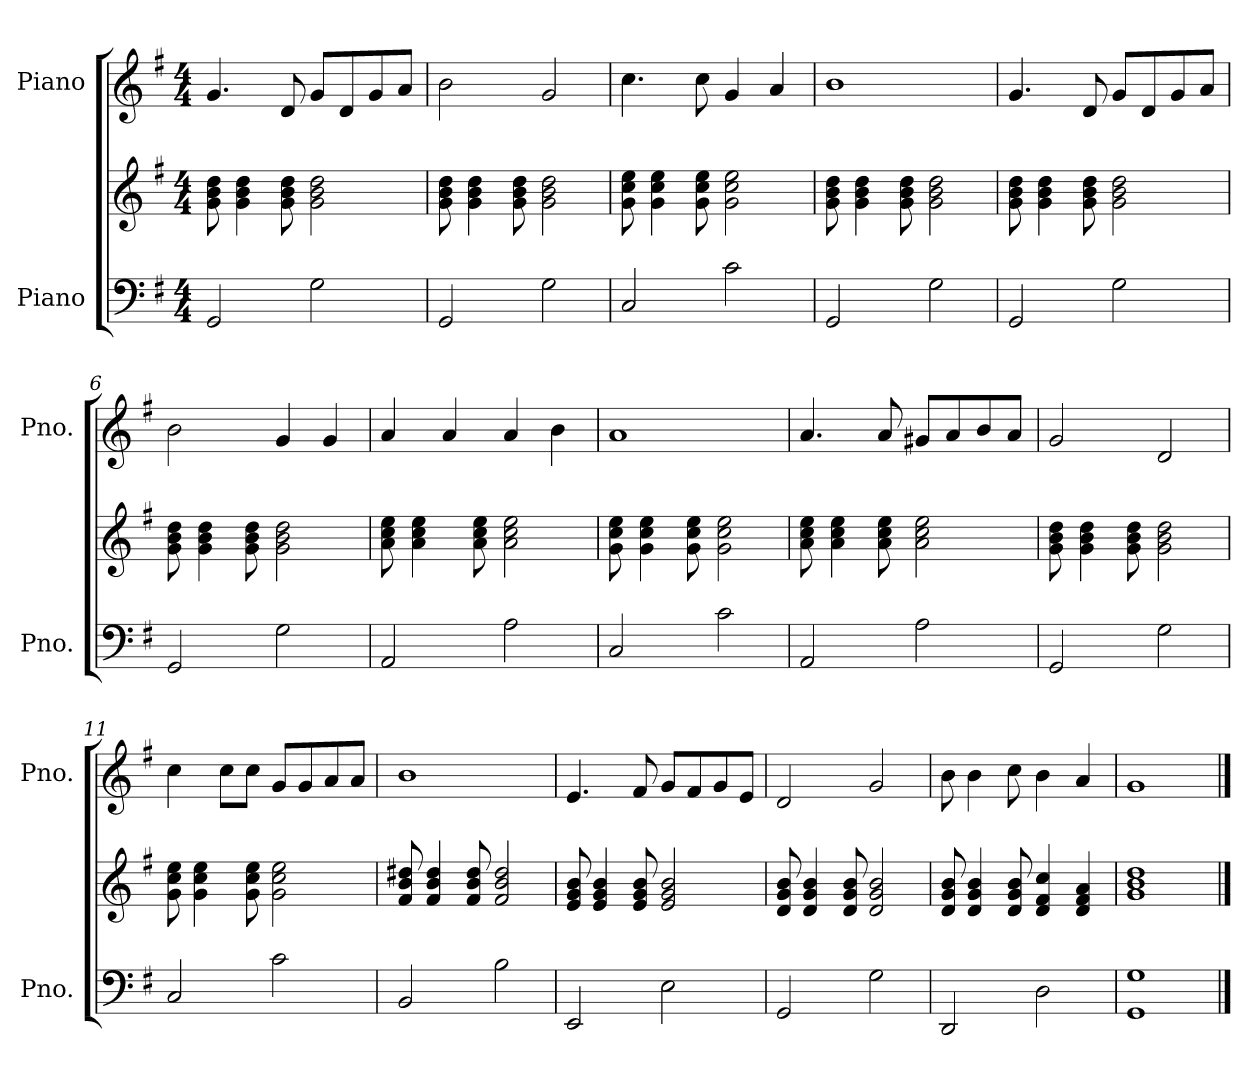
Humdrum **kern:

**kern	**kern	**kern
*part2	*part2	*part1
*staff3	*staff2	*staff1
*I"Piano	*	*I"Piano
*I'Pno.	*	*I'Pno.
*clefF4	*clefG2	*clefG2
*k[f#]	*k[f#]	*k[f#]
*M4/4	*M4/4	*M4/4
=1	=1	=1
2GG/	8g\ 8b\ 8dd\	4.g/
.	4g\ 4b\ 4dd\	.
.	8g\ 8b\ 8dd\	8d/
2G\	2g\ 2b\ 2dd\	8g/L
.	.	8d/
.	.	8g/
.	.	8a/J
=2	=2	=2
2GG/	8g\ 8b\ 8dd\	2b\
.	4g\ 4b\ 4dd\	.
.	8g\ 8b\ 8dd\	.
2G\	2g\ 2b\ 2dd\	2g/
=3	=3	=3
2C/	8g\ 8cc\ 8ee\	4.cc\
.	4g\ 4cc\ 4ee\	.
.	8g\ 8cc\ 8ee\	8cc\
2c\	2g\ 2cc\ 2ee\	4g/
.	.	4a/
=4	=4	=4
2GG/	8g\ 8b\ 8dd\	1b
.	4g\ 4b\ 4dd\	.
.	8g\ 8b\ 8dd\	.
2G\	2g\ 2b\ 2dd\	.
=5	=5	=5
2GG/	8g\ 8b\ 8dd\	4.g/
.	4g\ 4b\ 4dd\	.
.	8g\ 8b\ 8dd\	8d/
2G\	2g\ 2b\ 2dd\	8g/L
.	.	8d/
.	.	8g/
.	.	8a/J
=6	=6	=6
2GG/	8g\ 8b\ 8dd\	2b\
.	4g\ 4b\ 4dd\	.
.	8g\ 8b\ 8dd\	.
2G\	2g\ 2b\ 2dd\	4g/
.	.	4g/
!!LO:LB:g=z
=7	=7	=7
2AA/	8a\ 8cc\ 8ee\	4a/
.	4a\ 4cc\ 4ee\	.
.	.	4a/
.	8a\ 8cc\ 8ee\	.
2A\	2a\ 2cc\ 2ee\	4a/
.	.	4b\
=8	=8	=8
2C/	8g\ 8cc\ 8ee\	1a
.	4g\ 4cc\ 4ee\	.
.	8g\ 8cc\ 8ee\	.
2c\	2g\ 2cc\ 2ee\	.
=9	=9	=9
2AA/	8a\ 8cc\ 8ee\	4.a/
.	4a\ 4cc\ 4ee\	.
.	8a\ 8cc\ 8ee\	8a/
2A\	2a\ 2cc\ 2ee\	8g#X/L
.	.	8a/
.	.	8b/
.	.	8a/J
=10	=10	=10
2GG/	8g\ 8b\ 8dd\	2g/
.	4g\ 4b\ 4dd\	.
.	8g\ 8b\ 8dd\	.
2G\	2g\ 2b\ 2dd\	2d/
=11	=11	=11
2C/	8g\ 8cc\ 8ee\	4cc\
.	4g\ 4cc\ 4ee\	.
.	.	8cc\L
.	8g\ 8cc\ 8ee\	8cc\J
2c\	2g\ 2cc\ 2ee\	8g/L
.	.	8g/
.	.	8a/
.	.	8a/J
=12	=12	=12
2BB/	8f#/ 8b/ 8dd#X/	1b
.	4f#/ 4b/ 4dd#/	.
.	8f#/ 8b/ 8dd#/	.
2B\	2f#/ 2b/ 2dd#/	.
!!LO:LB:g=z
=13	=13	=13
2EE/	8e/ 8g/ 8b/	4.e/
.	4e/ 4g/ 4b/	.
.	8e/ 8g/ 8b/	8f#/
2E\	2e/ 2g/ 2b/	8g/L
.	.	8f#/
.	.	8g/
.	.	8e/J
=14	=14	=14
2GG/	8d/ 8g/ 8b/	2d/
.	4d/ 4g/ 4b/	.
.	8d/ 8g/ 8b/	.
2G\	2d/ 2g/ 2b/	2g/
=15	=15	=15
2DD/	8d/ 8g/ 8b/	8b\
.	4d/ 4g/ 4b/	4b\
.	8d/ 8g/ 8b/	8cc\
2D\	4d/ 4f#/ 4cc/	4b\
.	4d/ 4f#/ 4a/	4a/
=16	=16	=16
1GG 1G	1g 1b 1dd	1g
==	==	==
*-	*-	*-
